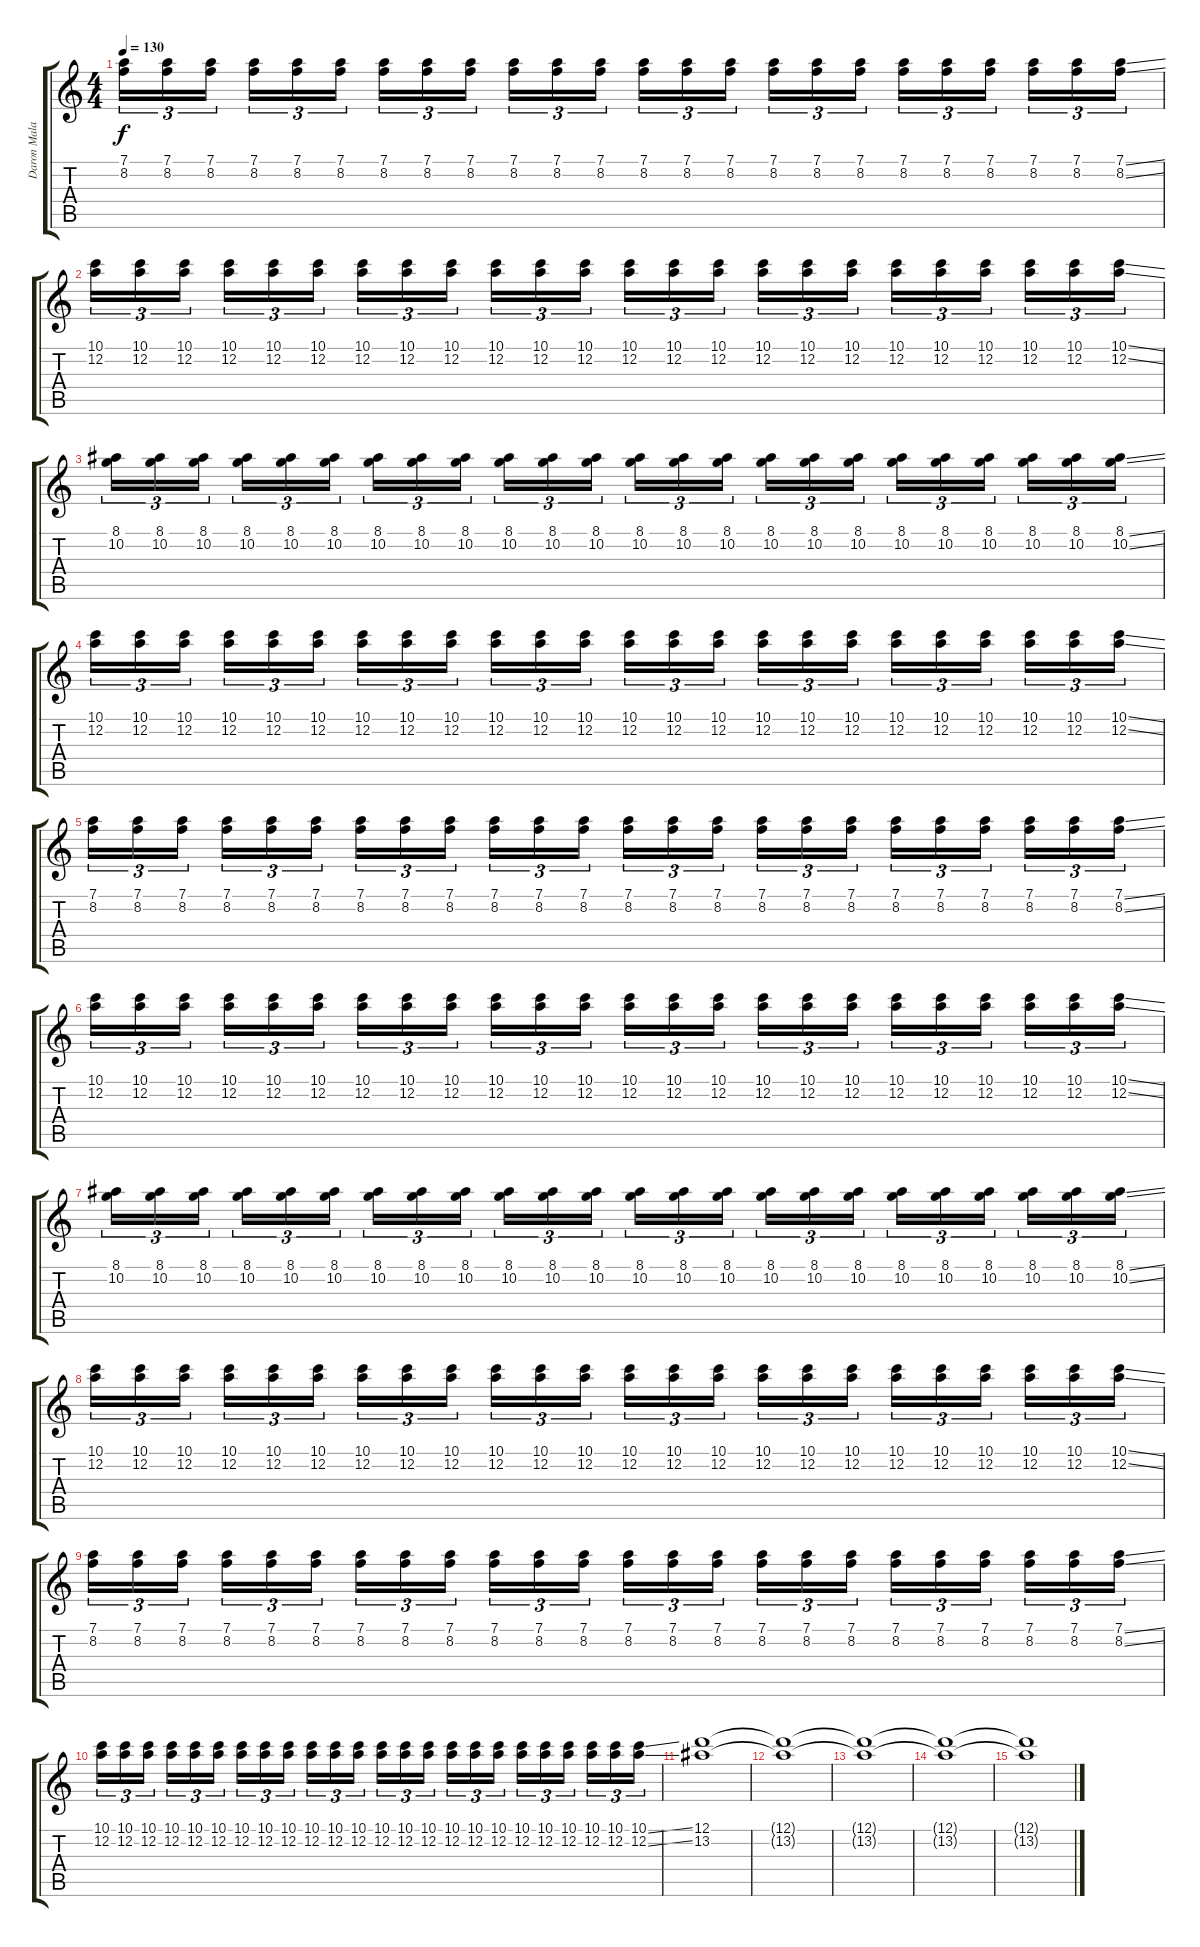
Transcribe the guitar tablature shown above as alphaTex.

\track ("Daron Malakian" "Daron Mala") {instrument electricguitarclean}
\staff {score tabs}
\tuning (D4 A3 F3 C3 G2 C2) {hide}
\ts (4 4)
\tempo 130
\clef g2
\ks c
(7.1 8.2).16{tu (3 2) dy f} (7.1 8.2).16{tu (3 2)} (7.1 8.2).16{tu (3 2)} (7.1 8.2).16{tu (3 2)} (7.1 8.2).16{tu (3 2)} (7.1 8.2).16{tu (3 2)} (7.1 8.2).16{tu (3 2)} (7.1 8.2).16{tu (3 2)} (7.1 8.2).16{tu (3 2)} (7.1 8.2).16{tu (3 2)} (7.1 8.2).16{tu (3 2)} (7.1 8.2).16{tu (3 2)} (7.1 8.2).16{tu (3 2)} (7.1 8.2).16{tu (3 2)} (7.1 8.2).16{tu (3 2)} (7.1 8.2).16{tu (3 2)} (7.1 8.2).16{tu (3 2)} (7.1 8.2).16{tu (3 2)} (7.1 8.2).16{tu (3 2)} (7.1 8.2).16{tu (3 2)} (7.1 8.2).16{tu (3 2)} (7.1 8.2).16{tu (3 2)} (7.1 8.2).16{tu (3 2)} (7.1{ss} 8.2{ss}).16{tu (3 2)} |
(10.1 12.2).16{tu (3 2)} (10.1 12.2).16{tu (3 2)} (10.1 12.2).16{tu (3 2)} (10.1 12.2).16{tu (3 2)} (10.1 12.2).16{tu (3 2)} (10.1 12.2).16{tu (3 2)} (10.1 12.2).16{tu (3 2)} (10.1 12.2).16{tu (3 2)} (10.1 12.2).16{tu (3 2)} (10.1 12.2).16{tu (3 2)} (10.1 12.2).16{tu (3 2)} (10.1 12.2).16{tu (3 2)} (10.1 12.2).16{tu (3 2)} (10.1 12.2).16{tu (3 2)} (10.1 12.2).16{tu (3 2)} (10.1 12.2).16{tu (3 2)} (10.1 12.2).16{tu (3 2)} (10.1 12.2).16{tu (3 2)} (10.1 12.2).16{tu (3 2)} (10.1 12.2).16{tu (3 2)} (10.1 12.2).16{tu (3 2)} (10.1 12.2).16{tu (3 2)} (10.1 12.2).16{tu (3 2)} (10.1{ss} 12.2{ss}).16{tu (3 2)} |
(8.1 10.2).16{tu (3 2)} (8.1 10.2).16{tu (3 2)} (8.1 10.2).16{tu (3 2)} (8.1 10.2).16{tu (3 2)} (8.1 10.2).16{tu (3 2)} (8.1 10.2).16{tu (3 2)} (8.1 10.2).16{tu (3 2)} (8.1 10.2).16{tu (3 2)} (8.1 10.2).16{tu (3 2)} (8.1 10.2).16{tu (3 2)} (8.1 10.2).16{tu (3 2)} (8.1 10.2).16{tu (3 2)} (8.1 10.2).16{tu (3 2)} (8.1 10.2).16{tu (3 2)} (8.1 10.2).16{tu (3 2)} (8.1 10.2).16{tu (3 2)} (8.1 10.2).16{tu (3 2)} (8.1 10.2).16{tu (3 2)} (8.1 10.2).16{tu (3 2)} (8.1 10.2).16{tu (3 2)} (8.1 10.2).16{tu (3 2)} (8.1 10.2).16{tu (3 2)} (8.1 10.2).16{tu (3 2)} (8.1{ss} 10.2{ss}).16{tu (3 2)} |
(10.1 12.2).16{tu (3 2)} (10.1 12.2).16{tu (3 2)} (10.1 12.2).16{tu (3 2)} (10.1 12.2).16{tu (3 2)} (10.1 12.2).16{tu (3 2)} (10.1 12.2).16{tu (3 2)} (10.1 12.2).16{tu (3 2)} (10.1 12.2).16{tu (3 2)} (10.1 12.2).16{tu (3 2)} (10.1 12.2).16{tu (3 2)} (10.1 12.2).16{tu (3 2)} (10.1 12.2).16{tu (3 2)} (10.1 12.2).16{tu (3 2)} (10.1 12.2).16{tu (3 2)} (10.1 12.2).16{tu (3 2)} (10.1 12.2).16{tu (3 2)} (10.1 12.2).16{tu (3 2)} (10.1 12.2).16{tu (3 2)} (10.1 12.2).16{tu (3 2)} (10.1 12.2).16{tu (3 2)} (10.1 12.2).16{tu (3 2)} (10.1 12.2).16{tu (3 2)} (10.1 12.2).16{tu (3 2)} (10.1{ss} 12.2{ss}).16{tu (3 2)} |
(7.1 8.2).16{tu (3 2)} (7.1 8.2).16{tu (3 2)} (7.1 8.2).16{tu (3 2)} (7.1 8.2).16{tu (3 2)} (7.1 8.2).16{tu (3 2)} (7.1 8.2).16{tu (3 2)} (7.1 8.2).16{tu (3 2)} (7.1 8.2).16{tu (3 2)} (7.1 8.2).16{tu (3 2)} (7.1 8.2).16{tu (3 2)} (7.1 8.2).16{tu (3 2)} (7.1 8.2).16{tu (3 2)} (7.1 8.2).16{tu (3 2)} (7.1 8.2).16{tu (3 2)} (7.1 8.2).16{tu (3 2)} (7.1 8.2).16{tu (3 2)} (7.1 8.2).16{tu (3 2)} (7.1 8.2).16{tu (3 2)} (7.1 8.2).16{tu (3 2)} (7.1 8.2).16{tu (3 2)} (7.1 8.2).16{tu (3 2)} (7.1 8.2).16{tu (3 2)} (7.1 8.2).16{tu (3 2)} (7.1{ss} 8.2{ss}).16{tu (3 2)} |
(10.1 12.2).16{tu (3 2)} (10.1 12.2).16{tu (3 2)} (10.1 12.2).16{tu (3 2)} (10.1 12.2).16{tu (3 2)} (10.1 12.2).16{tu (3 2)} (10.1 12.2).16{tu (3 2)} (10.1 12.2).16{tu (3 2)} (10.1 12.2).16{tu (3 2)} (10.1 12.2).16{tu (3 2)} (10.1 12.2).16{tu (3 2)} (10.1 12.2).16{tu (3 2)} (10.1 12.2).16{tu (3 2)} (10.1 12.2).16{tu (3 2)} (10.1 12.2).16{tu (3 2)} (10.1 12.2).16{tu (3 2)} (10.1 12.2).16{tu (3 2)} (10.1 12.2).16{tu (3 2)} (10.1 12.2).16{tu (3 2)} (10.1 12.2).16{tu (3 2)} (10.1 12.2).16{tu (3 2)} (10.1 12.2).16{tu (3 2)} (10.1 12.2).16{tu (3 2)} (10.1 12.2).16{tu (3 2)} (10.1{ss} 12.2{ss}).16{tu (3 2)} |
(8.1 10.2).16{tu (3 2)} (8.1 10.2).16{tu (3 2)} (8.1 10.2).16{tu (3 2)} (8.1 10.2).16{tu (3 2)} (8.1 10.2).16{tu (3 2)} (8.1 10.2).16{tu (3 2)} (8.1 10.2).16{tu (3 2)} (8.1 10.2).16{tu (3 2)} (8.1 10.2).16{tu (3 2)} (8.1 10.2).16{tu (3 2)} (8.1 10.2).16{tu (3 2)} (8.1 10.2).16{tu (3 2)} (8.1 10.2).16{tu (3 2)} (8.1 10.2).16{tu (3 2)} (8.1 10.2).16{tu (3 2)} (8.1 10.2).16{tu (3 2)} (8.1 10.2).16{tu (3 2)} (8.1 10.2).16{tu (3 2)} (8.1 10.2).16{tu (3 2)} (8.1 10.2).16{tu (3 2)} (8.1 10.2).16{tu (3 2)} (8.1 10.2).16{tu (3 2)} (8.1 10.2).16{tu (3 2)} (8.1{ss} 10.2{ss}).16{tu (3 2)} |
(10.1 12.2).16{tu (3 2)} (10.1 12.2).16{tu (3 2)} (10.1 12.2).16{tu (3 2)} (10.1 12.2).16{tu (3 2)} (10.1 12.2).16{tu (3 2)} (10.1 12.2).16{tu (3 2)} (10.1 12.2).16{tu (3 2)} (10.1 12.2).16{tu (3 2)} (10.1 12.2).16{tu (3 2)} (10.1 12.2).16{tu (3 2)} (10.1 12.2).16{tu (3 2)} (10.1 12.2).16{tu (3 2)} (10.1 12.2).16{tu (3 2)} (10.1 12.2).16{tu (3 2)} (10.1 12.2).16{tu (3 2)} (10.1 12.2).16{tu (3 2)} (10.1 12.2).16{tu (3 2)} (10.1 12.2).16{tu (3 2)} (10.1 12.2).16{tu (3 2)} (10.1 12.2).16{tu (3 2)} (10.1 12.2).16{tu (3 2)} (10.1 12.2).16{tu (3 2)} (10.1 12.2).16{tu (3 2)} (10.1{ss} 12.2{ss}).16{tu (3 2)} |
(7.1 8.2).16{tu (3 2)} (7.1 8.2).16{tu (3 2)} (7.1 8.2).16{tu (3 2)} (7.1 8.2).16{tu (3 2)} (7.1 8.2).16{tu (3 2)} (7.1 8.2).16{tu (3 2)} (7.1 8.2).16{tu (3 2)} (7.1 8.2).16{tu (3 2)} (7.1 8.2).16{tu (3 2)} (7.1 8.2).16{tu (3 2)} (7.1 8.2).16{tu (3 2)} (7.1 8.2).16{tu (3 2)} (7.1 8.2).16{tu (3 2)} (7.1 8.2).16{tu (3 2)} (7.1 8.2).16{tu (3 2)} (7.1 8.2).16{tu (3 2)} (7.1 8.2).16{tu (3 2)} (7.1 8.2).16{tu (3 2)} (7.1 8.2).16{tu (3 2)} (7.1 8.2).16{tu (3 2)} (7.1 8.2).16{tu (3 2)} (7.1 8.2).16{tu (3 2)} (7.1 8.2).16{tu (3 2)} (7.1{ss} 8.2{ss}).16{tu (3 2)} |
(10.1 12.2).16{tu (3 2)} (10.1 12.2).16{tu (3 2)} (10.1 12.2).16{tu (3 2)} (10.1 12.2).16{tu (3 2)} (10.1 12.2).16{tu (3 2)} (10.1 12.2).16{tu (3 2)} (10.1 12.2).16{tu (3 2)} (10.1 12.2).16{tu (3 2)} (10.1 12.2).16{tu (3 2)} (10.1 12.2).16{tu (3 2)} (10.1 12.2).16{tu (3 2)} (10.1 12.2).16{tu (3 2)} (10.1 12.2).16{tu (3 2)} (10.1 12.2).16{tu (3 2)} (10.1 12.2).16{tu (3 2)} (10.1 12.2).16{tu (3 2)} (10.1 12.2).16{tu (3 2)} (10.1 12.2).16{tu (3 2)} (10.1 12.2).16{tu (3 2)} (10.1 12.2).16{tu (3 2)} (10.1 12.2).16{tu (3 2)} (10.1 12.2).16{tu (3 2)} (10.1 12.2).16{tu (3 2)} (10.1{ss} 12.2{ss}).16{tu (3 2)} |
(12.1 13.2).1 |
(12.1{t} 13.2{t}).1 |
(12.1{t} 13.2{t}).1 |
(12.1{t} 13.2{t}).1 |
(12.1{t} 13.2{t}).1
